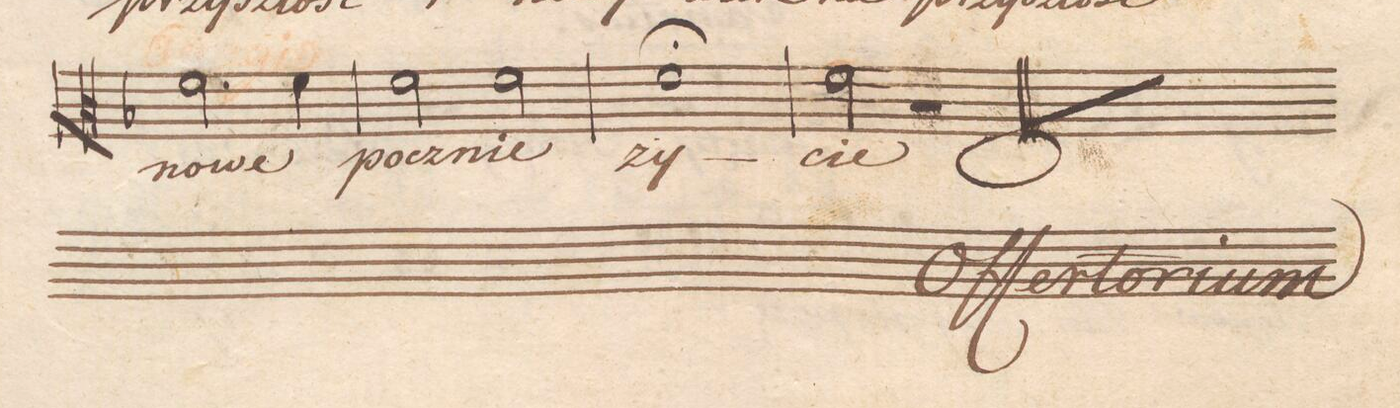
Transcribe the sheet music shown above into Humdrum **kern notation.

**kern	**text	**dynam
*I"Alto	*	*
*clefC3	*	*
*k[b-]	*	*
*met(c|)	*	*
*M2/2	*	*
2.f\	no-	.
4f\	we	.
=191	=191	=191
2f\	pocz-	.
2f\	-nie	.
=192	=192	=192
1f;	ży-	.
=193	=193	=193
2e\	-cie	.
2r	.	.
==	==	==
*-	*-	*-
